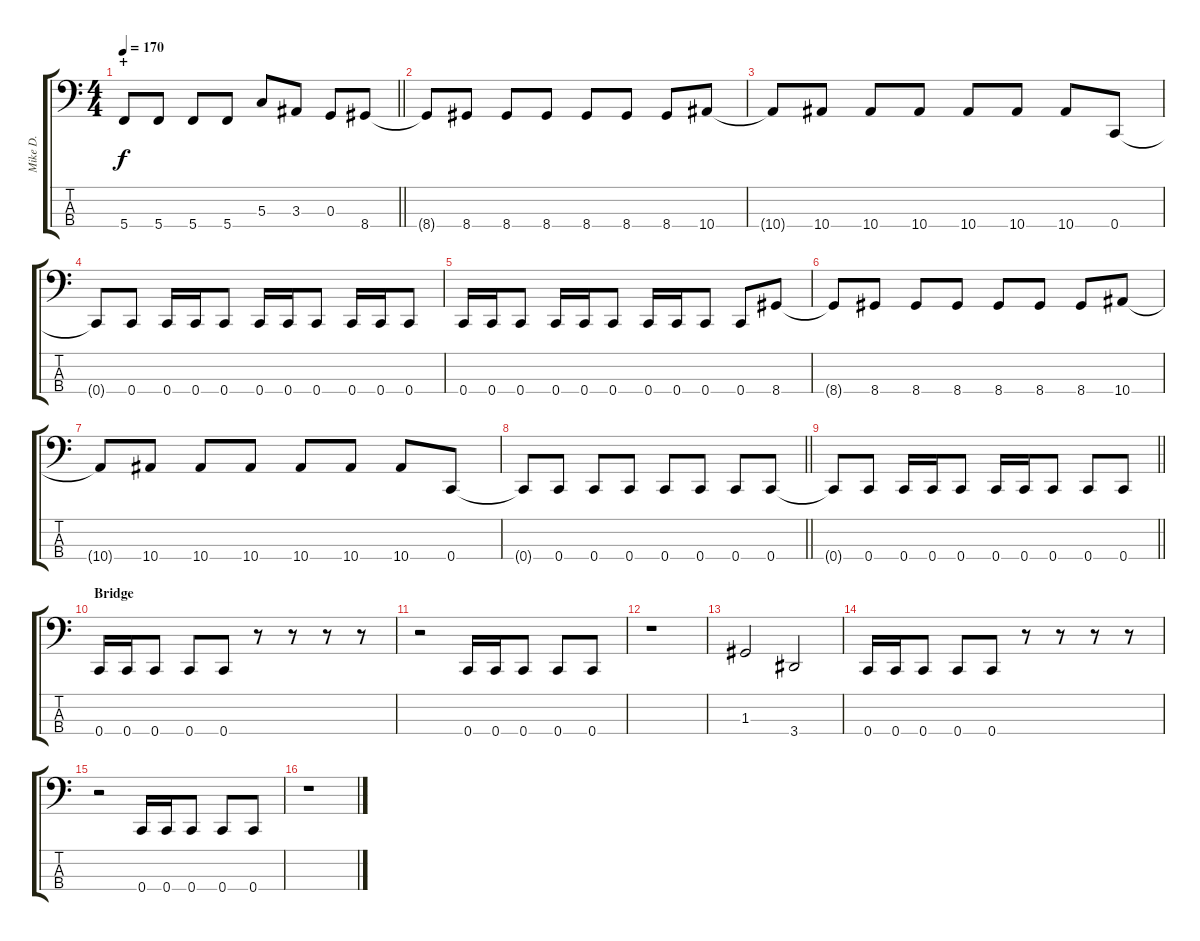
\track ("Mike D." "Mike D.") {instrument electricbassfinger}
\staff {score tabs}
\tuning (F2 C2 G1 C1) {hide}
\ts (4 4)
\section ("" "+")
\tempo 170
\clef f4
\barLineRight lightlight
\ks c
5.4.8{dy f} 5.4.8 5.4.8 5.4.8 5.3.8 3.3.8 0.3.8 8.4.8 |
8.4{t}.8 8.4.8 8.4.8 8.4.8 8.4.8 8.4.8 8.4.8 10.4.8 |
10.4{t}.8 10.4.8 10.4.8 10.4.8 10.4.8 10.4.8 10.4.8 0.4.8 |
0.4{t}.8 0.4.8 0.4.16 0.4.16 0.4.8 0.4.16 0.4.16 0.4.8 0.4.16 0.4.16 0.4.8 |
0.4.16 0.4.16 0.4.8 0.4.16 0.4.16 0.4.8 0.4.16 0.4.16 0.4.8 0.4.8 8.4.8 |
8.4{t}.8 8.4.8 8.4.8 8.4.8 8.4.8 8.4.8 8.4.8 10.4.8 |
10.4{t}.8 10.4.8 10.4.8 10.4.8 10.4.8 10.4.8 10.4.8 0.4.8 |
\barLineRight lightlight
0.4{t}.8 0.4.8 0.4.8 0.4.8 0.4.8 0.4.8 0.4.8 0.4.8 |
\barLineRight lightlight
0.4{t}.8 0.4.8 0.4.16 0.4.16 0.4.8 0.4.16 0.4.16 0.4.8 0.4.8 0.4.8 |
\section ("" "Bridge")
0.4.16 0.4.16 0.4.8 0.4.8 0.4.8 r.8 r.8 r.8 r.8 |
r.2 0.4.16 0.4.16 0.4.8 0.4.8 0.4.8 |
r.1 |
1.3.2 3.4.2 |
0.4.16 0.4.16 0.4.8 0.4.8 0.4.8 r.8 r.8 r.8 r.8 |
r.2 0.4.16 0.4.16 0.4.8 0.4.8 0.4.8 |
r.1
